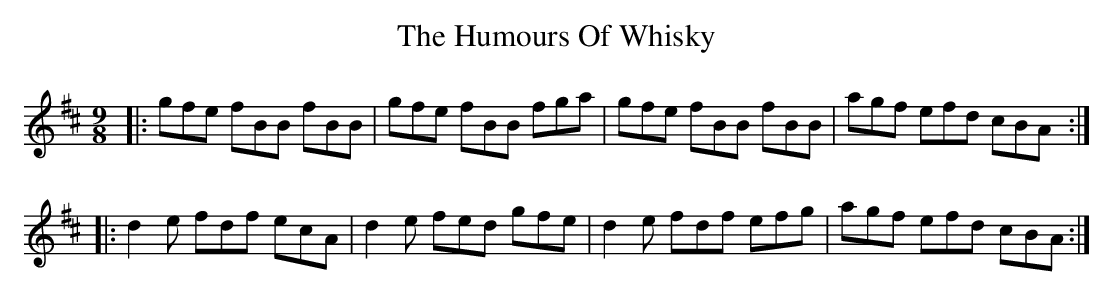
X:1
T: The Humours Of Whisky
M: 9/8
L: 1/8
K: Bmin
|:gfe fBB fBB|gfe fBB fga|gfe fBB fBB|agf efd cBA:|
K:Dmaj
|:d2e fdf ecA|d2e fed gfe|d2e fdf efg|agf efd cBA:|
